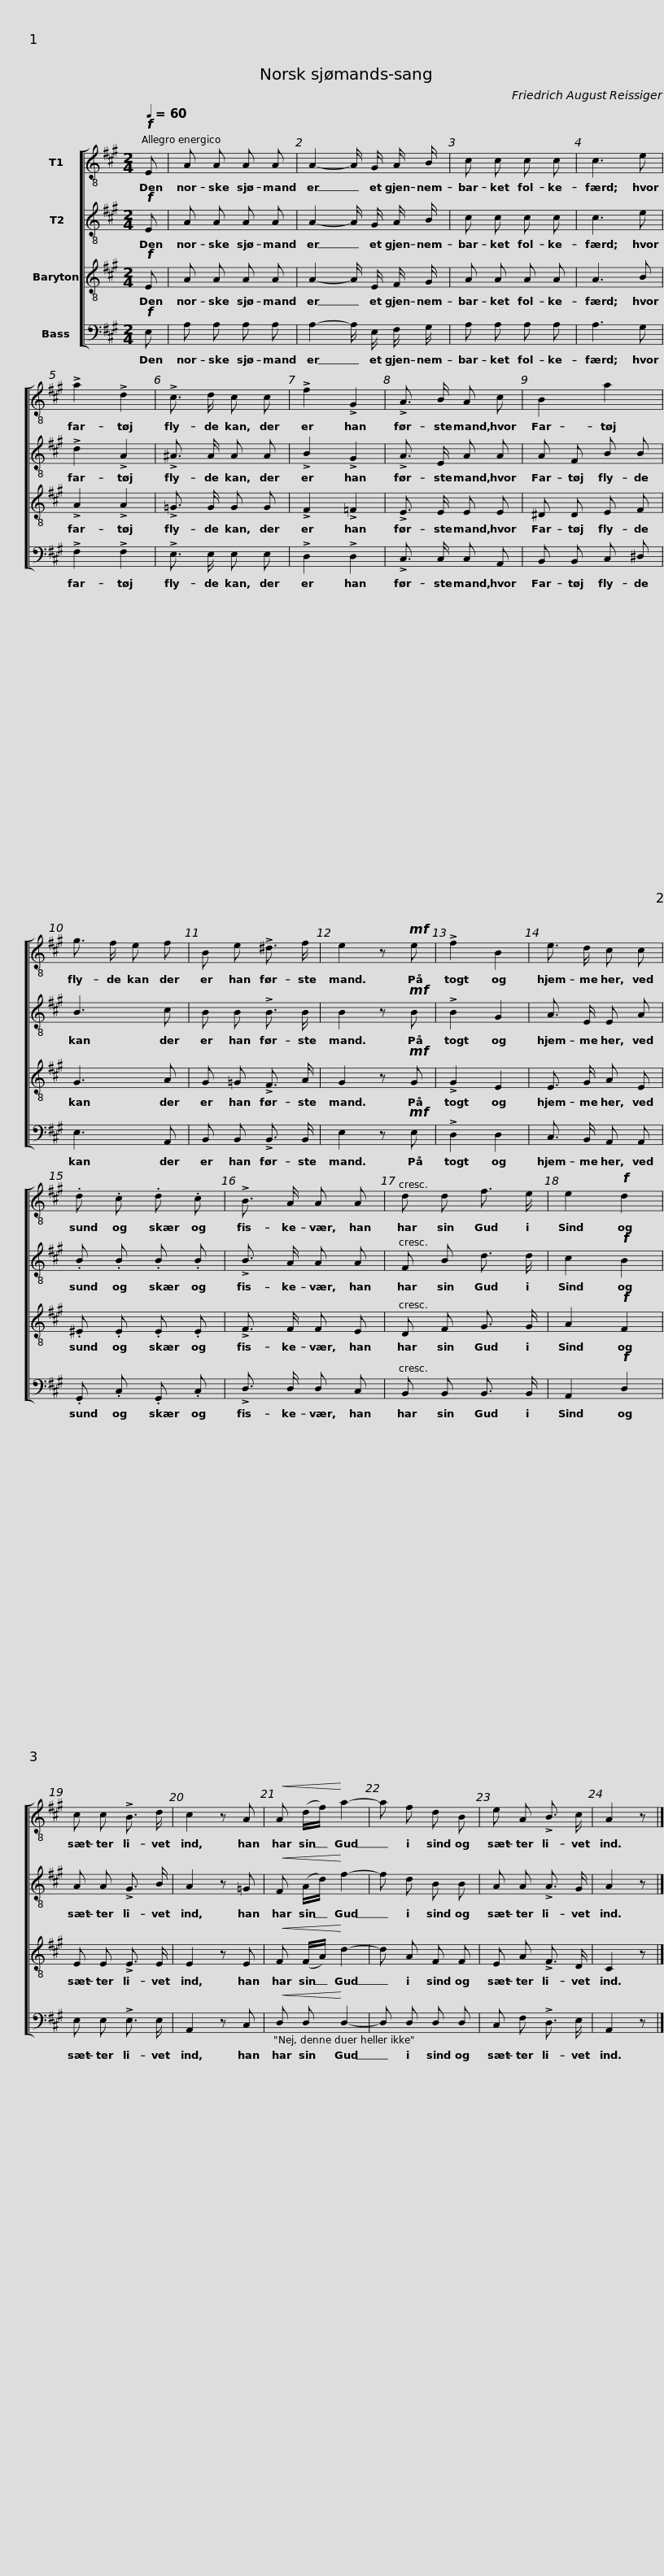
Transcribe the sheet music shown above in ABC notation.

X:1
%%score [ 1 2 3 4 ]
L:1/8
Q:1/4=60
M:2/4
I:linebreak $
K:A
V:1 treble-8
V:2 treble-8
V:3 treble-8
V:4 bass
V:1
!f! E | A A A A | A2- A/ G/ A/ B/ | c c c c | c3 e | %5
 !>!a2 !>!d2 | !>!c3/2 d/ c c |$ !>!f2 !>!G2 | !>!A3/2 B/ A c | B2 a2 | %10
 g3/2 f/ e f | B e !>!^d3/2 f/ | e2 z!mf! e | !>!f2 B2 |$ e3/2 d/ c c | %15
 .d .c .d .c | !>!B3/2 A/ A A | d d f3/2 e/ | e2!f! d2 | c c !>!B3/2 d/ | %20
 c2 z A |$!<(! A (d/f/)!<)! a2- | a f d B | e A !>!B3/2 c/ | A2 z |] %25
V:2
!f! E | A A A A | A2- A/ G/ A/ B/ | c c c c | c3 e | %5
 !>!d2 !>!A2 | !>!^A3/2 A/ A A |$ !>!B2 !>!G2 | !>!A3/2 E/ A A | A F B B | %10
 B3 c | B B !>!B3/2 B/ | B2 z!mf! B | !>!B2 G2 |$ A3/2 E/ E A | %15
 .B .B .B .B | !>!B3/2 A/ A A | F B d3/2 d/ | c2!f! B2 | A A !>!G3/2 B/ | %20
 A2 z =G |$!<(! F (A/d/)!<)! f2- | f d B B | A A !>!A3/2 G/ | A2 z |] %25
V:3
!f! E | A A A A | A2- A/ E/ F/ G/ | A A A A | A3 B | %5
 !>!A2 !>!A2 | !>!=G3/2 G/ G G |$ !>!F2 !>!=F2 | !>!E3/2 E/ E E | ^D D E F | %10
 G3 A | G =G !>!F3/2 A/ | G2 z!mf! G | !>!G2 E2 |$ E3/2 G/ A E | %15
 .^E .E .E .E | !>!F3/2 F/ F E | D F G3/2 G/ | A2!f! F2 | E E !>!E3/2 E/ | %20
 E2 z E |$!<(! F (F/A/)!<)! d2- | d A F F | E A !>!F3/2 D/ | C2 z |] %25
V:4
!f! E, | A, A, A, A, | A,2- A,/ E,/ F,/ G,/ | A, A, A, A, | A,3 G, | %5
 !>!F,2 !>!F,2 | !>!E,3/2 E,/ E, E, |$ !>!D,2 !>!D,2 | !>!C,3/2 C,/ C, A,, | B,, B,, C, ^D, | %10
 E,3 A,, | B,, B,, !>!B,,3/2 B,,/ | E,2 z!mf! E, | !>!D,2 D,2 |$ C,3/2 B,,/ A,, A,, | %15
 .G,, .C, .G,, .C, | !>!D,3/2 D,/ D, C, | B,, B,, B,,3/2 B,,/ | A,,2!f! D,2 | E, E, !>!E,3/2 E,/ | %20
 A,,2 z C, |$!<(! D, D,!<)! D,2- | D, D, D, D, | C, F, !>!D,3/2 E,/ | A,,2 z |] %25
